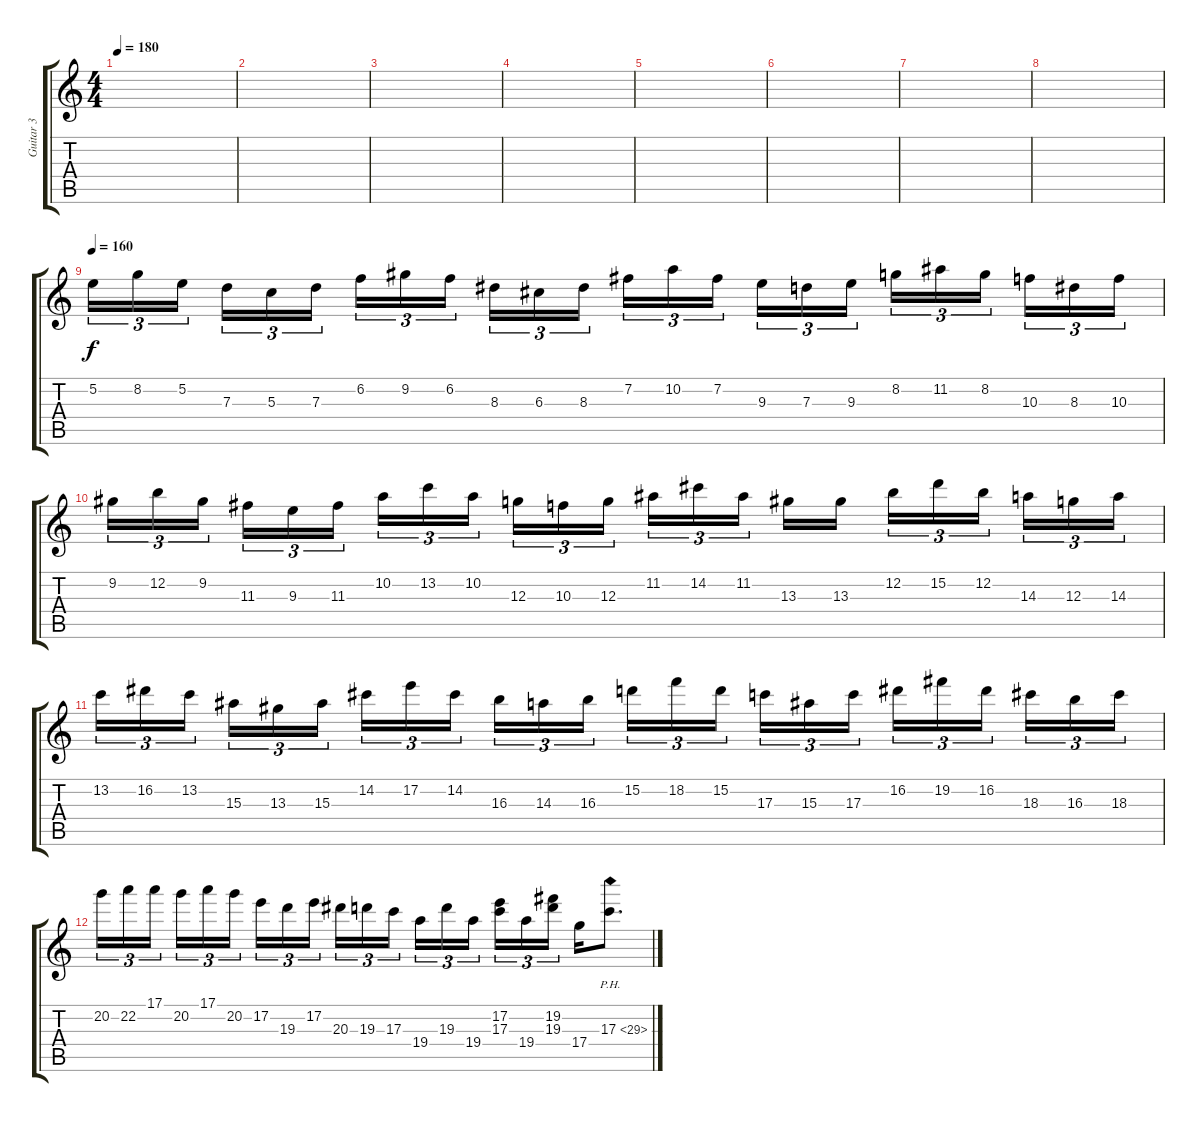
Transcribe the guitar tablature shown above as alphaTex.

\track ("Guitar 3" "Guitar 3") {instrument distortionguitar}
\staff {score tabs}
\tuning (E4 B3 G3 D3 A2 E2) {hide}
\ts (4 4)
\tempo 180
\clef g2
\ks c
|
|
|
|
|
|
|
|
\tempo 160
5.2.16{tu (3 2)} 8.2.16{tu (3 2)} 5.2.16{tu (3 2) beam splitsecondary} 7.3.16{tu (3 2)} 5.3.16{tu (3 2)} 7.3.16{tu (3 2)} 6.2.16{tu (3 2)} 9.2.16{tu (3 2)} 6.2.16{tu (3 2) beam splitsecondary} 8.3.16{tu (3 2)} 6.3.16{tu (3 2)} 8.3.16{tu (3 2)} 7.2.16{tu (3 2)} 10.2.16{tu (3 2)} 7.2.16{tu (3 2) beam splitsecondary} 9.3.16{tu (3 2)} 7.3.16{tu (3 2)} 9.3.16{tu (3 2)} 8.2.16{tu (3 2)} 11.2.16{tu (3 2)} 8.2.16{tu (3 2) beam splitsecondary} 10.3.16{tu (3 2)} 8.3.16{tu (3 2)} 10.3.16{tu (3 2)} |
9.2.16{tu (3 2)} 12.2.16{tu (3 2)} 9.2.16{tu (3 2) beam splitsecondary} 11.3.16{tu (3 2)} 9.3.16{tu (3 2)} 11.3.16{tu (3 2)} 10.2.16{tu (3 2)} 13.2.16{tu (3 2)} 10.2.16{tu (3 2) beam splitsecondary} 12.3.16{tu (3 2)} 10.3.16{tu (3 2)} 12.3.16{tu (3 2)} 11.2.16{tu (3 2)} 14.2.16{tu (3 2)} 11.2.16{tu (3 2) beam splitsecondary} 13.3.16 13.3.16 12.2.16{tu (3 2)} 15.2.16{tu (3 2)} 12.2.16{tu (3 2) beam splitsecondary} 14.3.16{tu (3 2)} 12.3.16{tu (3 2)} 14.3.16{tu (3 2)} |
13.2.16{tu (3 2)} 16.2.16{tu (3 2)} 13.2.16{tu (3 2) beam splitsecondary} 15.3.16{tu (3 2)} 13.3.16{tu (3 2)} 15.3.16{tu (3 2)} 14.2.16{tu (3 2)} 17.2.16{tu (3 2)} 14.2.16{tu (3 2) beam splitsecondary} 16.3.16{tu (3 2)} 14.3.16{tu (3 2)} 16.3.16{tu (3 2)} 15.2.16{tu (3 2)} 18.2.16{tu (3 2)} 15.2.16{tu (3 2) beam splitsecondary} 17.3.16{tu (3 2)} 15.3.16{tu (3 2)} 17.3.16{tu (3 2)} 16.2.16{tu (3 2)} 19.2.16{tu (3 2)} 16.2.16{tu (3 2) beam splitsecondary} 18.3.16{tu (3 2)} 16.3.16{tu (3 2)} 18.3.16{tu (3 2)} |
20.2.16{tu (3 2)} 22.2.16{tu (3 2)} 17.1.16{tu (3 2) beam splitsecondary} 20.2.16{tu (3 2)} 17.1.16{tu (3 2)} 20.2.16{tu (3 2)} 17.2.16{tu (3 2)} 19.3.16{tu (3 2)} 17.2.16{tu (3 2) beam splitsecondary} 20.3.16{tu (3 2)} 19.3.16{tu (3 2)} 17.3.16{tu (3 2)} 19.4.16{tu (3 2)} 19.3.16{tu (3 2)} 19.4.16{tu (3 2) beam splitsecondary} (17.2 17.3).16{tu (3 2)} 19.4.16{tu (3 2)} (19.2 19.3).16{tu (3 2)} 17.4.16 17.3{ph 12}.8{d}
